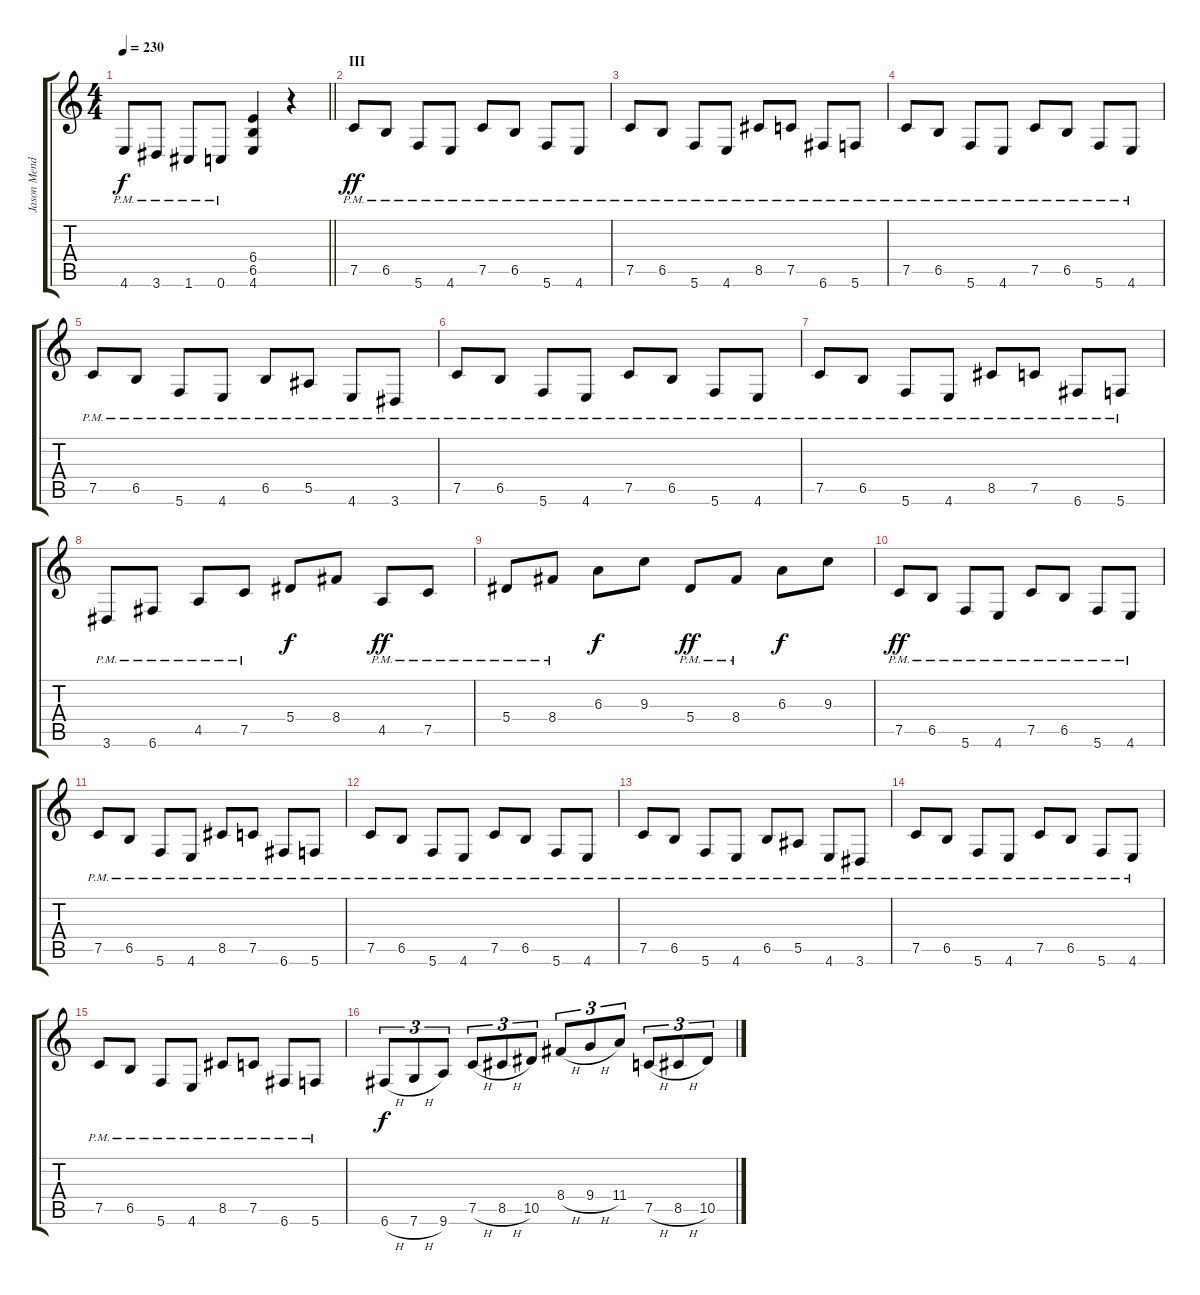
\track ("Jason Mendonca" "Jason Mend") {instrument distortionguitar}
\staff {score tabs}
\tuning (C4 G3 Eb3 Bb2 F2 C2) {hide}
\ts (4 4)
\tempo 230
\clef g2
\barLineRight lightlight
\ks c
4.6{pm}.8{dy f} 3.6{pm}.8 1.6{pm}.8 0.6{pm}.8 (6.4 6.5 4.6).4 r.4 |
\section ("" "III")
7.5{pm}.8{dy ff} 6.5{pm}.8 5.6{pm}.8 4.6{pm}.8 7.5{pm}.8 6.5{pm}.8 5.6{pm}.8 4.6{pm}.8 |
7.5{pm}.8 6.5{pm}.8 5.6{pm}.8 4.6{pm}.8 8.5{pm}.8 7.5{pm}.8 6.6{pm}.8 5.6{pm}.8 |
7.5{pm}.8 6.5{pm}.8 5.6{pm}.8 4.6{pm}.8 7.5{pm}.8 6.5{pm}.8 5.6{pm}.8 4.6{pm}.8 |
7.5{pm}.8 6.5{pm}.8 5.6{pm}.8 4.6{pm}.8 6.5{pm}.8 5.5{pm}.8 4.6{pm}.8 3.6{pm}.8 |
7.5{pm}.8 6.5{pm}.8 5.6{pm}.8 4.6{pm}.8 7.5{pm}.8 6.5{pm}.8 5.6{pm}.8 4.6{pm}.8 |
7.5{pm}.8 6.5{pm}.8 5.6{pm}.8 4.6{pm}.8 8.5{pm}.8 7.5{pm}.8 6.6{pm}.8 5.6{pm}.8 |
3.6{pm}.8 6.6{pm}.8 4.5{pm}.8 7.5{pm}.8 5.4.8{dy f} 8.4.8 4.5{pm}.8{dy ff} 7.5{pm}.8 |
5.4{pm}.8 8.4{pm}.8 6.3.8{dy f} 9.3.8 5.4{pm}.8{dy ff} 8.4{pm}.8 6.3.8{dy f} 9.3.8 |
7.5{pm}.8{dy ff} 6.5{pm}.8 5.6{pm}.8 4.6{pm}.8 7.5{pm}.8 6.5{pm}.8 5.6{pm}.8 4.6{pm}.8 |
7.5{pm}.8 6.5{pm}.8 5.6{pm}.8 4.6{pm}.8 8.5{pm}.8 7.5{pm}.8 6.6{pm}.8 5.6{pm}.8 |
7.5{pm}.8 6.5{pm}.8 5.6{pm}.8 4.6{pm}.8 7.5{pm}.8 6.5{pm}.8 5.6{pm}.8 4.6{pm}.8 |
7.5{pm}.8 6.5{pm}.8 5.6{pm}.8 4.6{pm}.8 6.5{pm}.8 5.5{pm}.8 4.6{pm}.8 3.6{pm}.8 |
7.5{pm}.8 6.5{pm}.8 5.6{pm}.8 4.6{pm}.8 7.5{pm}.8 6.5{pm}.8 5.6{pm}.8 4.6{pm}.8 |
7.5{pm}.8 6.5{pm}.8 5.6{pm}.8 4.6{pm}.8 8.5{pm}.8 7.5{pm}.8 6.6{pm}.8 5.6{pm}.8 |
6.6{h}.8{tu (3 2) dy f} 7.6{h}.8{tu (3 2)} 9.6.8{tu (3 2)} 7.5{h}.8{tu (3 2)} 8.5{h}.8{tu (3 2)} 10.5.8{tu (3 2)} 8.4{h}.8{tu (3 2)} 9.4{h}.8{tu (3 2)} 11.4.8{tu (3 2)} 7.5{h}.8{tu (3 2)} 8.5{h}.8{tu (3 2)} 10.5.8{tu (3 2)}
